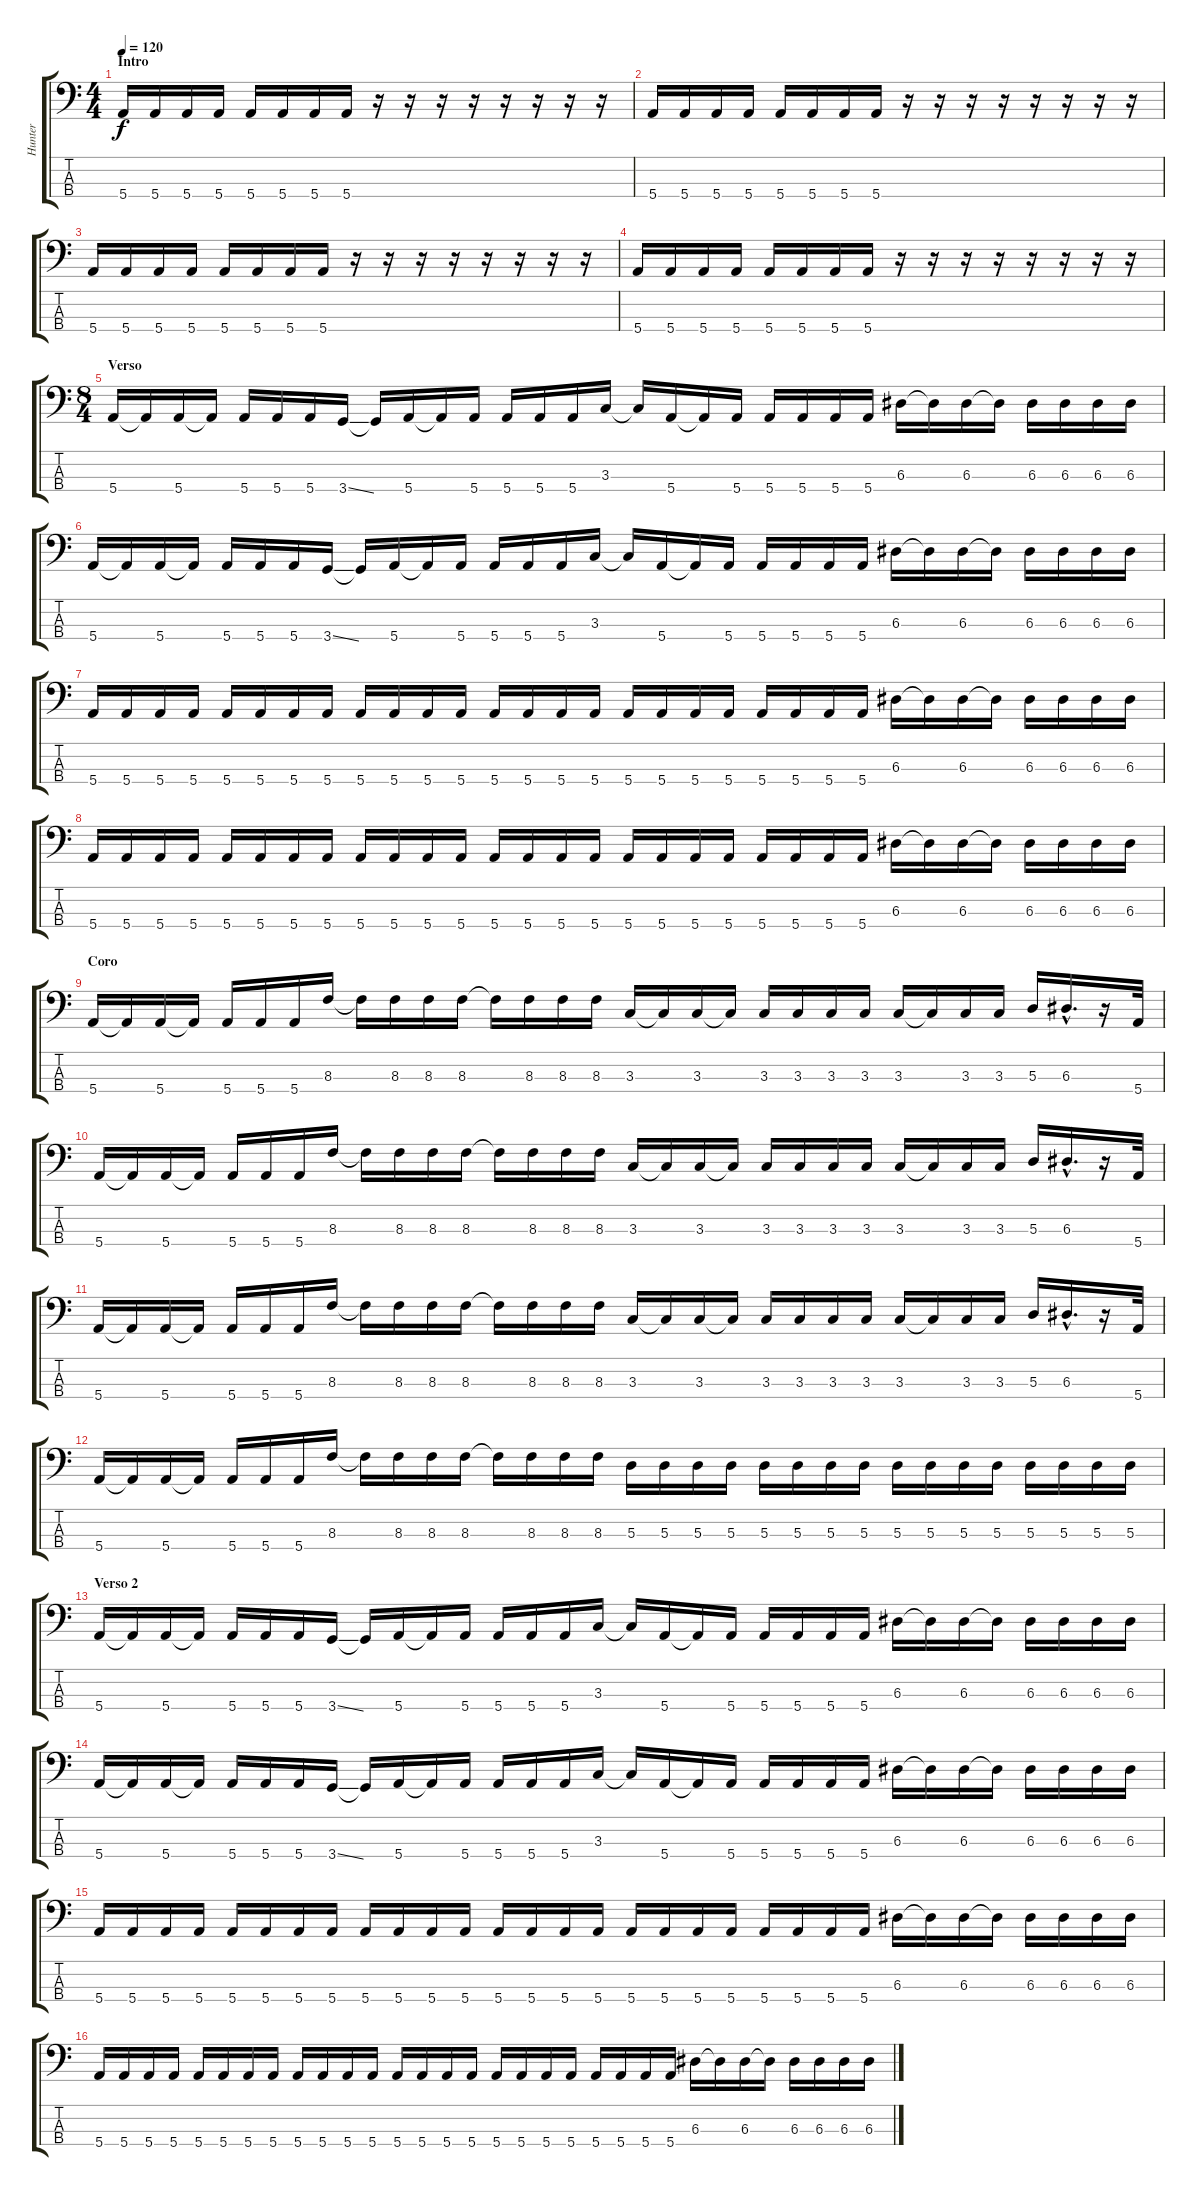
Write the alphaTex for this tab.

\track ("Hunter" "Hunter") {instrument electricbasspick}
\staff {score tabs}
\tuning (G2 D2 A1 E1) {hide}
\ts (4 4)
\section ("" "Intro")
\tempo 120
\clef f4
\ks c
5.4.16{dy f instrument electricbasspick} 5.4.16 5.4.16 5.4.16 5.4.16 5.4.16 5.4.16 5.4.16 r.16 r.16 r.16 r.16 r.16 r.16 r.16 r.16 |
5.4.16 5.4.16 5.4.16 5.4.16 5.4.16 5.4.16 5.4.16 5.4.16 r.16 r.16 r.16 r.16 r.16 r.16 r.16 r.16 |
5.4.16 5.4.16 5.4.16 5.4.16 5.4.16 5.4.16 5.4.16 5.4.16 r.16 r.16 r.16 r.16 r.16 r.16 r.16 r.16 |
5.4.16 5.4.16 5.4.16 5.4.16 5.4.16 5.4.16 5.4.16 5.4.16 r.16 r.16 r.16 r.16 r.16 r.16 r.16 r.16 |
\ts (8 4)
\section ("" "Verso")
5.4.16 5.4{t}.16 5.4.16 5.4{t}.16 5.4.16 5.4.16 5.4.16 3.4{ss}.16 3.4{t}.16 5.4.16 5.4{t}.16 5.4.16 5.4.16 5.4.16 5.4.16 3.3.16 3.3{t}.16 5.4.16 5.4{t}.16 5.4.16 5.4.16 5.4.16 5.4.16 5.4.16 6.3.16 6.3{t}.16 6.3.16 6.3{t}.16 6.3.16 6.3.16 6.3.16 6.3.16 |
5.4.16 5.4{t}.16 5.4.16 5.4{t}.16 5.4.16 5.4.16 5.4.16 3.4{ss}.16 3.4{t}.16 5.4.16 5.4{t}.16 5.4.16 5.4.16 5.4.16 5.4.16 3.3.16 3.3{t}.16 5.4.16 5.4{t}.16 5.4.16 5.4.16 5.4.16 5.4.16 5.4.16 6.3.16 6.3{t}.16 6.3.16 6.3{t}.16 6.3.16 6.3.16 6.3.16 6.3.16 |
5.4.16 5.4.16 5.4.16 5.4.16 5.4.16 5.4.16 5.4.16 5.4.16 5.4.16 5.4.16 5.4.16 5.4.16 5.4.16 5.4.16 5.4.16 5.4.16 5.4.16 5.4.16 5.4.16 5.4.16 5.4.16 5.4.16 5.4.16 5.4.16 6.3.16 6.3{t}.16 6.3.16 6.3{t}.16 6.3.16 6.3.16 6.3.16 6.3.16 |
5.4.16 5.4.16 5.4.16 5.4.16 5.4.16 5.4.16 5.4.16 5.4.16 5.4.16 5.4.16 5.4.16 5.4.16 5.4.16 5.4.16 5.4.16 5.4.16 5.4.16 5.4.16 5.4.16 5.4.16 5.4.16 5.4.16 5.4.16 5.4.16 6.3.16 6.3{t}.16 6.3.16 6.3{t}.16 6.3.16 6.3.16 6.3.16 6.3.16 |
\section ("" "Coro")
5.4.16 5.4{t}.16 5.4.16 5.4{t}.16 5.4.16 5.4.16 5.4.16 8.3.16 8.3{t}.16 8.3.16 8.3.16 8.3.16 8.3{t}.16 8.3.16 8.3.16 8.3.16 3.3.16 3.3{t}.16 3.3.16 3.3{t}.16 3.3.16 3.3.16 3.3.16 3.3.16 3.3.16 3.3{t}.16 3.3.16 3.3.16 5.3.16 6.3{hac}.16{d} r.16 5.4.32 |
5.4.16 5.4{t}.16 5.4.16 5.4{t}.16 5.4.16 5.4.16 5.4.16 8.3.16 8.3{t}.16 8.3.16 8.3.16 8.3.16 8.3{t}.16 8.3.16 8.3.16 8.3.16 3.3.16 3.3{t}.16 3.3.16 3.3{t}.16 3.3.16 3.3.16 3.3.16 3.3.16 3.3.16 3.3{t}.16 3.3.16 3.3.16 5.3.16 6.3{hac}.16{d} r.16 5.4.32 |
5.4.16 5.4{t}.16 5.4.16 5.4{t}.16 5.4.16 5.4.16 5.4.16 8.3.16 8.3{t}.16 8.3.16 8.3.16 8.3.16 8.3{t}.16 8.3.16 8.3.16 8.3.16 3.3.16 3.3{t}.16 3.3.16 3.3{t}.16 3.3.16 3.3.16 3.3.16 3.3.16 3.3.16 3.3{t}.16 3.3.16 3.3.16 5.3.16 6.3{hac}.16{d} r.16 5.4.32 |
5.4.16 5.4{t}.16 5.4.16 5.4{t}.16 5.4.16 5.4.16 5.4.16 8.3.16 8.3{t}.16 8.3.16 8.3.16 8.3.16 8.3{t}.16 8.3.16 8.3.16 8.3.16 5.3.16 5.3.16 5.3.16 5.3.16 5.3.16 5.3.16 5.3.16 5.3.16 5.3.16 5.3.16 5.3.16 5.3.16 5.3.16 5.3.16 5.3.16 5.3.16 |
\section ("" "Verso 2")
5.4.16 5.4{t}.16 5.4.16 5.4{t}.16 5.4.16 5.4.16 5.4.16 3.4{ss}.16 3.4{t}.16 5.4.16 5.4{t}.16 5.4.16 5.4.16 5.4.16 5.4.16 3.3.16 3.3{t}.16 5.4.16 5.4{t}.16 5.4.16 5.4.16 5.4.16 5.4.16 5.4.16 6.3.16 6.3{t}.16 6.3.16 6.3{t}.16 6.3.16 6.3.16 6.3.16 6.3.16 |
5.4.16 5.4{t}.16 5.4.16 5.4{t}.16 5.4.16 5.4.16 5.4.16 3.4{ss}.16 3.4{t}.16 5.4.16 5.4{t}.16 5.4.16 5.4.16 5.4.16 5.4.16 3.3.16 3.3{t}.16 5.4.16 5.4{t}.16 5.4.16 5.4.16 5.4.16 5.4.16 5.4.16 6.3.16 6.3{t}.16 6.3.16 6.3{t}.16 6.3.16 6.3.16 6.3.16 6.3.16 |
5.4.16 5.4.16 5.4.16 5.4.16 5.4.16 5.4.16 5.4.16 5.4.16 5.4.16 5.4.16 5.4.16 5.4.16 5.4.16 5.4.16 5.4.16 5.4.16 5.4.16 5.4.16 5.4.16 5.4.16 5.4.16 5.4.16 5.4.16 5.4.16 6.3.16 6.3{t}.16 6.3.16 6.3{t}.16 6.3.16 6.3.16 6.3.16 6.3.16 |
5.4.16 5.4.16 5.4.16 5.4.16 5.4.16 5.4.16 5.4.16 5.4.16 5.4.16 5.4.16 5.4.16 5.4.16 5.4.16 5.4.16 5.4.16 5.4.16 5.4.16 5.4.16 5.4.16 5.4.16 5.4.16 5.4.16 5.4.16 5.4.16 6.3.16 6.3{t}.16 6.3.16 6.3{t}.16 6.3.16 6.3.16 6.3.16 6.3.16
